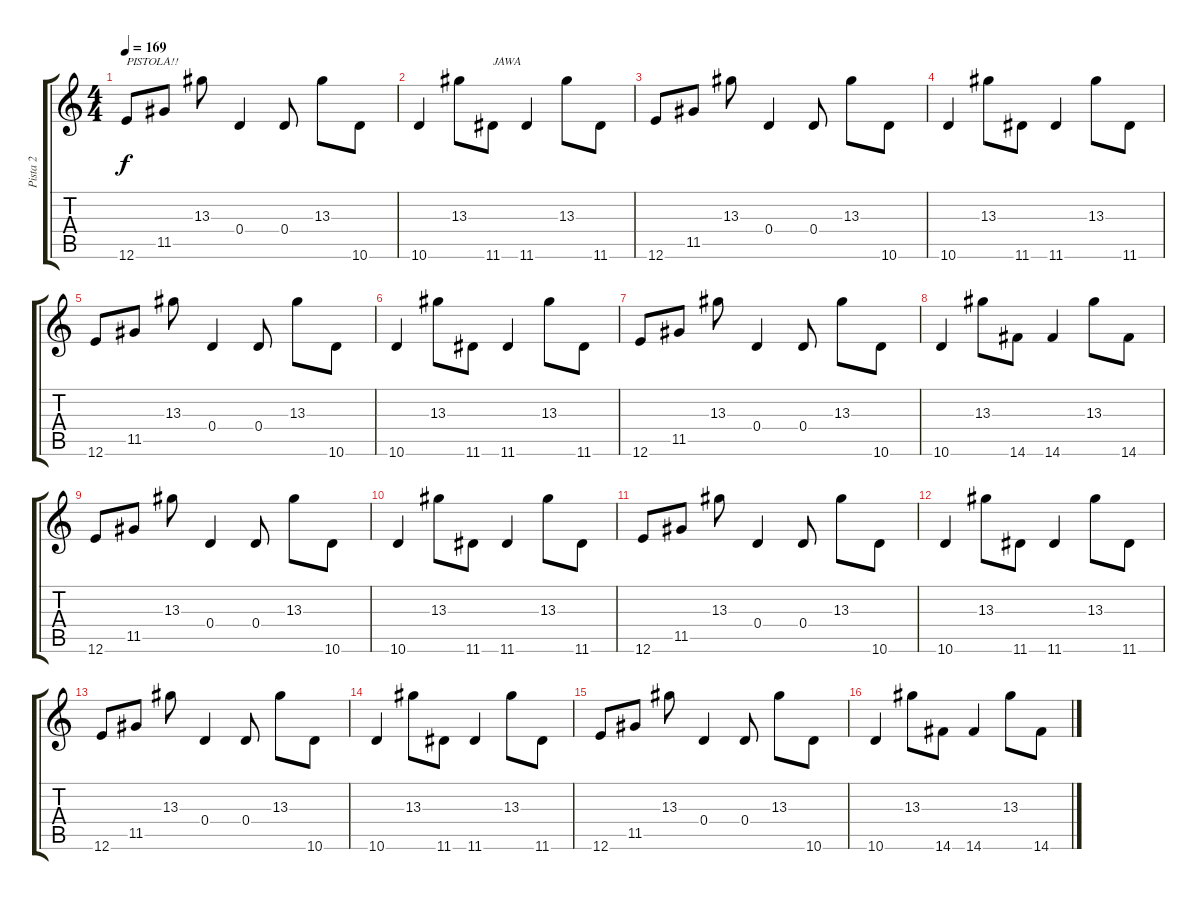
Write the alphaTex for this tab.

\track ("Pista 2" "Pista 2") {instrument overdrivenguitar}
\staff {score tabs}
\tuning (E4 B3 G3 D3 A2 E2) {hide}
\ts (4 4)
\tempo 169
\clef g2
\ks c
12.6.8{txt "PISTOLA!!" dy f instrument overdrivenguitar} 11.5.8 13.3.8 0.4.4 0.4.8 13.3.8 10.6.8 |
10.6.4 13.3.8 11.6.8{txt "JAWA"} 11.6.4 13.3.8 11.6.8 |
12.6.8 11.5.8 13.3.8 0.4.4 0.4.8 13.3.8 10.6.8 |
10.6.4 13.3.8 11.6.8 11.6.4 13.3.8 11.6.8 |
12.6.8 11.5.8 13.3.8 0.4.4 0.4.8 13.3.8 10.6.8 |
10.6.4 13.3.8 11.6.8 11.6.4 13.3.8 11.6.8 |
12.6.8 11.5.8 13.3.8 0.4.4 0.4.8 13.3.8 10.6.8 |
10.6.4 13.3.8 14.6.8 14.6.4 13.3.8 14.6.8 |
12.6.8 11.5.8 13.3.8 0.4.4 0.4.8 13.3.8 10.6.8 |
10.6.4 13.3.8 11.6.8 11.6.4 13.3.8 11.6.8 |
12.6.8 11.5.8 13.3.8 0.4.4 0.4.8 13.3.8 10.6.8 |
10.6.4 13.3.8 11.6.8 11.6.4 13.3.8 11.6.8 |
12.6.8 11.5.8 13.3.8 0.4.4 0.4.8 13.3.8 10.6.8 |
10.6.4 13.3.8 11.6.8 11.6.4 13.3.8 11.6.8 |
12.6.8 11.5.8 13.3.8 0.4.4 0.4.8 13.3.8 10.6.8 |
10.6.4 13.3.8 14.6.8 14.6.4 13.3.8 14.6.8
